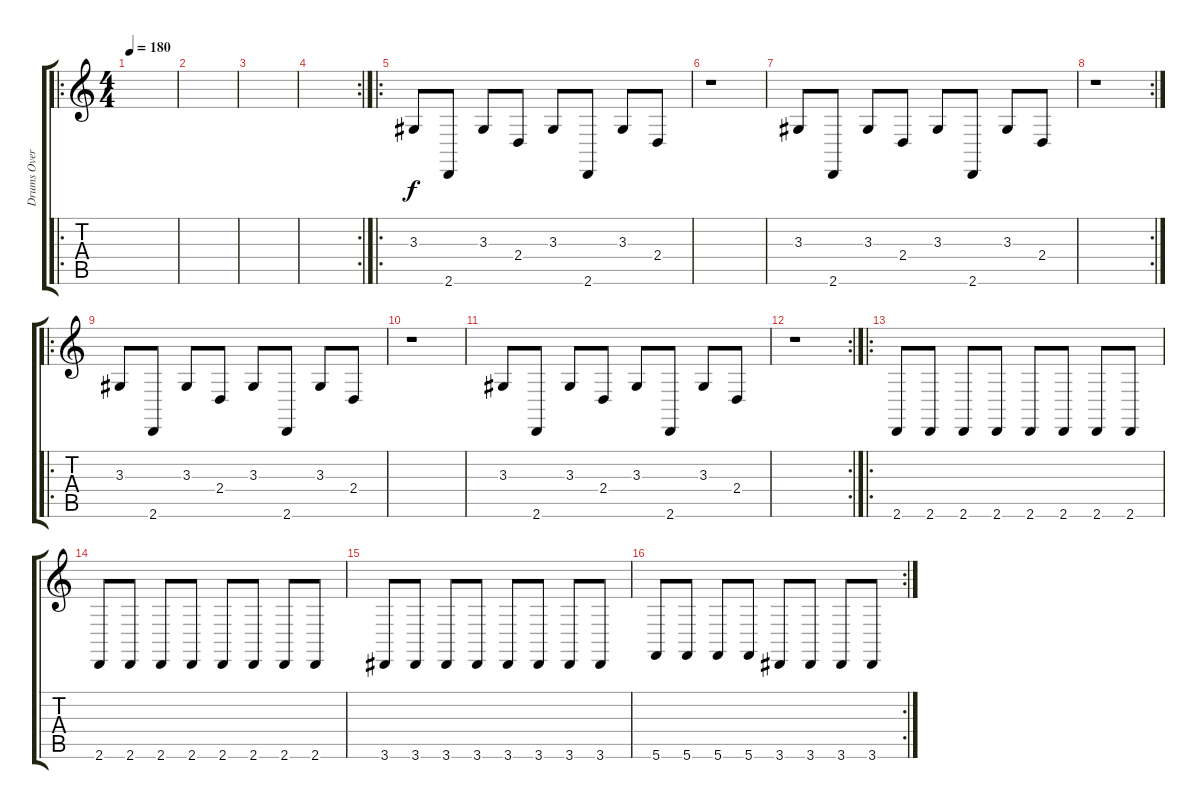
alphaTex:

\track ("Drums Overdub " "Drums Over") {instrument melodictom}
\staff {score tabs}
\tuning (D4 A3 F3 C3 G2 C2) {hide}
\ro
\ts (4 4)
\tempo 180
\clef g2
\ks c
|
|
|
\rc 2
|
\ro
3.3.8{balance 8} 2.6.8 3.3.8 2.4.8 3.3.8 2.6.8 3.3.8 2.4.8 |
r.1 |
3.3.8 2.6.8 3.3.8 2.4.8 3.3.8 2.6.8 3.3.8 2.4.8 |
\rc 2
r.1 |
\ro
3.3.8{balance 8} 2.6.8 3.3.8 2.4.8 3.3.8 2.6.8 3.3.8 2.4.8 |
r.1 |
3.3.8{balance 8} 2.6.8 3.3.8 2.4.8 3.3.8 2.6.8 3.3.8 2.4.8 |
\rc 2
r.1 |
\ro
2.6.8{instrument melodictom} 2.6.8 2.6.8 2.6.8 2.6.8 2.6.8 2.6.8 2.6.8 |
2.6.8 2.6.8 2.6.8 2.6.8 2.6.8 2.6.8 2.6.8 2.6.8 |
3.6.8 3.6.8 3.6.8 3.6.8 3.6.8 3.6.8 3.6.8 3.6.8 |
\rc 2
5.6.8 5.6.8 5.6.8 5.6.8 3.6.8 3.6.8 3.6.8 3.6.8
